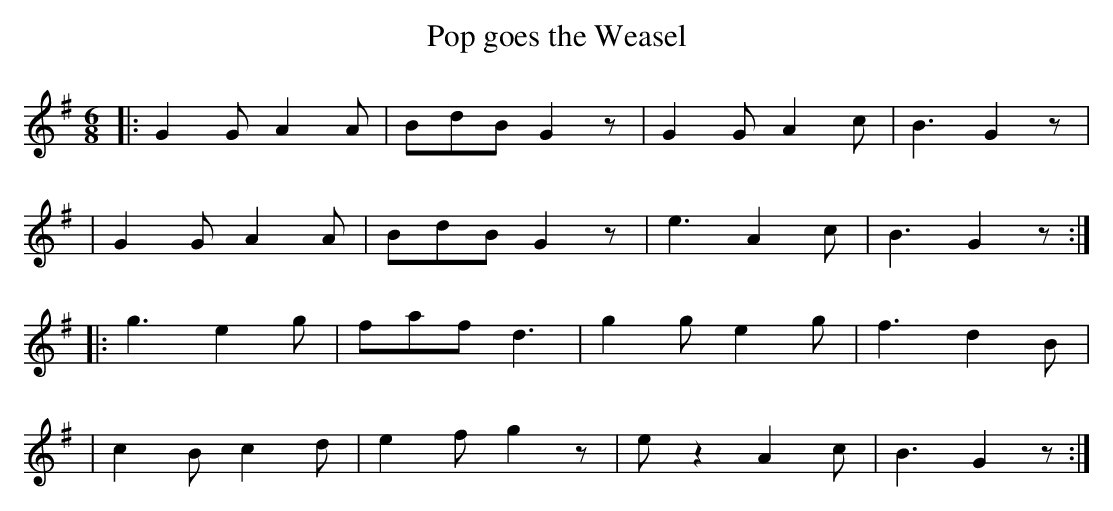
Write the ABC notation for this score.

X:1
T:Pop goes the Weasel
L:1/8
M:6/8
K:G
  |: G2G A2A | BdB G2z | G2G A2c | B3 G2z  |
  |  G2G A2A | BdB G2z | e3  A2c | B3 G2z :|
  |: g3  e2g | faf d3  | g2g e2g | f3 d2B  |
  |  c2B c2d | e2f g2z | ez2 A2c | B3 G2z :|
